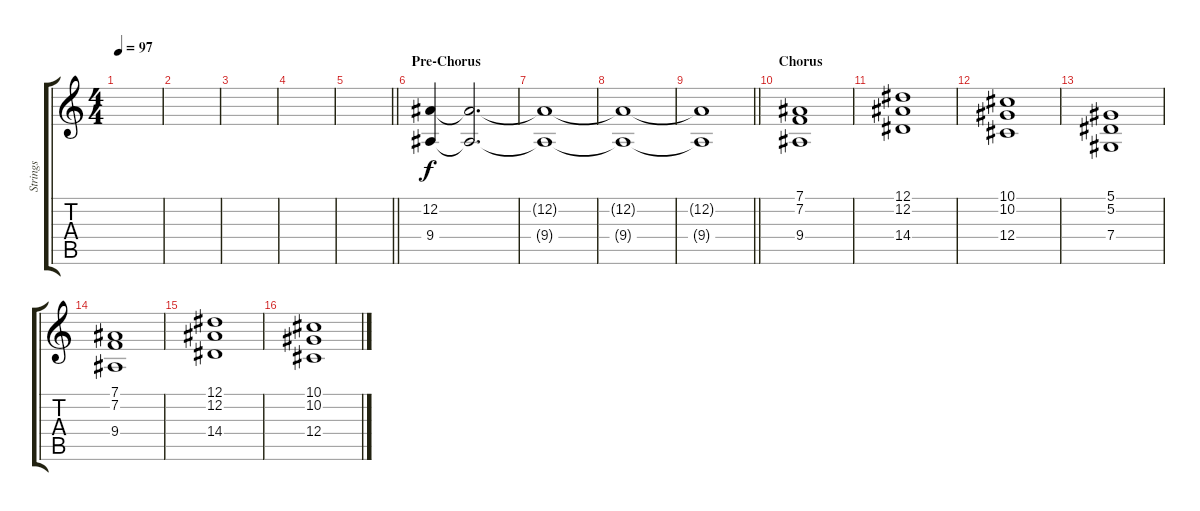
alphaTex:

\track ("Strings" "Strings") {instrument stringensemble1}
\staff {score tabs}
\tuning (Eb4 Bb3 Gb3 Db3 Ab2 Eb2) {hide}
\ts (4 4)
\tempo 97
\clef g2
\ks c
|
|
|
|
\barLineRight lightlight
|
\section ("" "Pre-Chorus")
(12.2 9.4).4{volume 9} (12.2{t} 9.4{t}).2{d} |
(12.2{t} 9.4{t}).1 |
(12.2{t} 9.4{t}).1 |
\barLineRight lightlight
(12.2{t} 9.4{t}).1 |
\section ("" "Chorus")
(7.1 7.2 9.4).1 |
(12.1 12.2 14.4).1 |
(10.1 10.2 12.4).1 |
(5.1 5.2 7.4).1 |
(7.1 7.2 9.4).1 |
(12.1 12.2 14.4).1 |
(10.1 10.2 12.4).1
